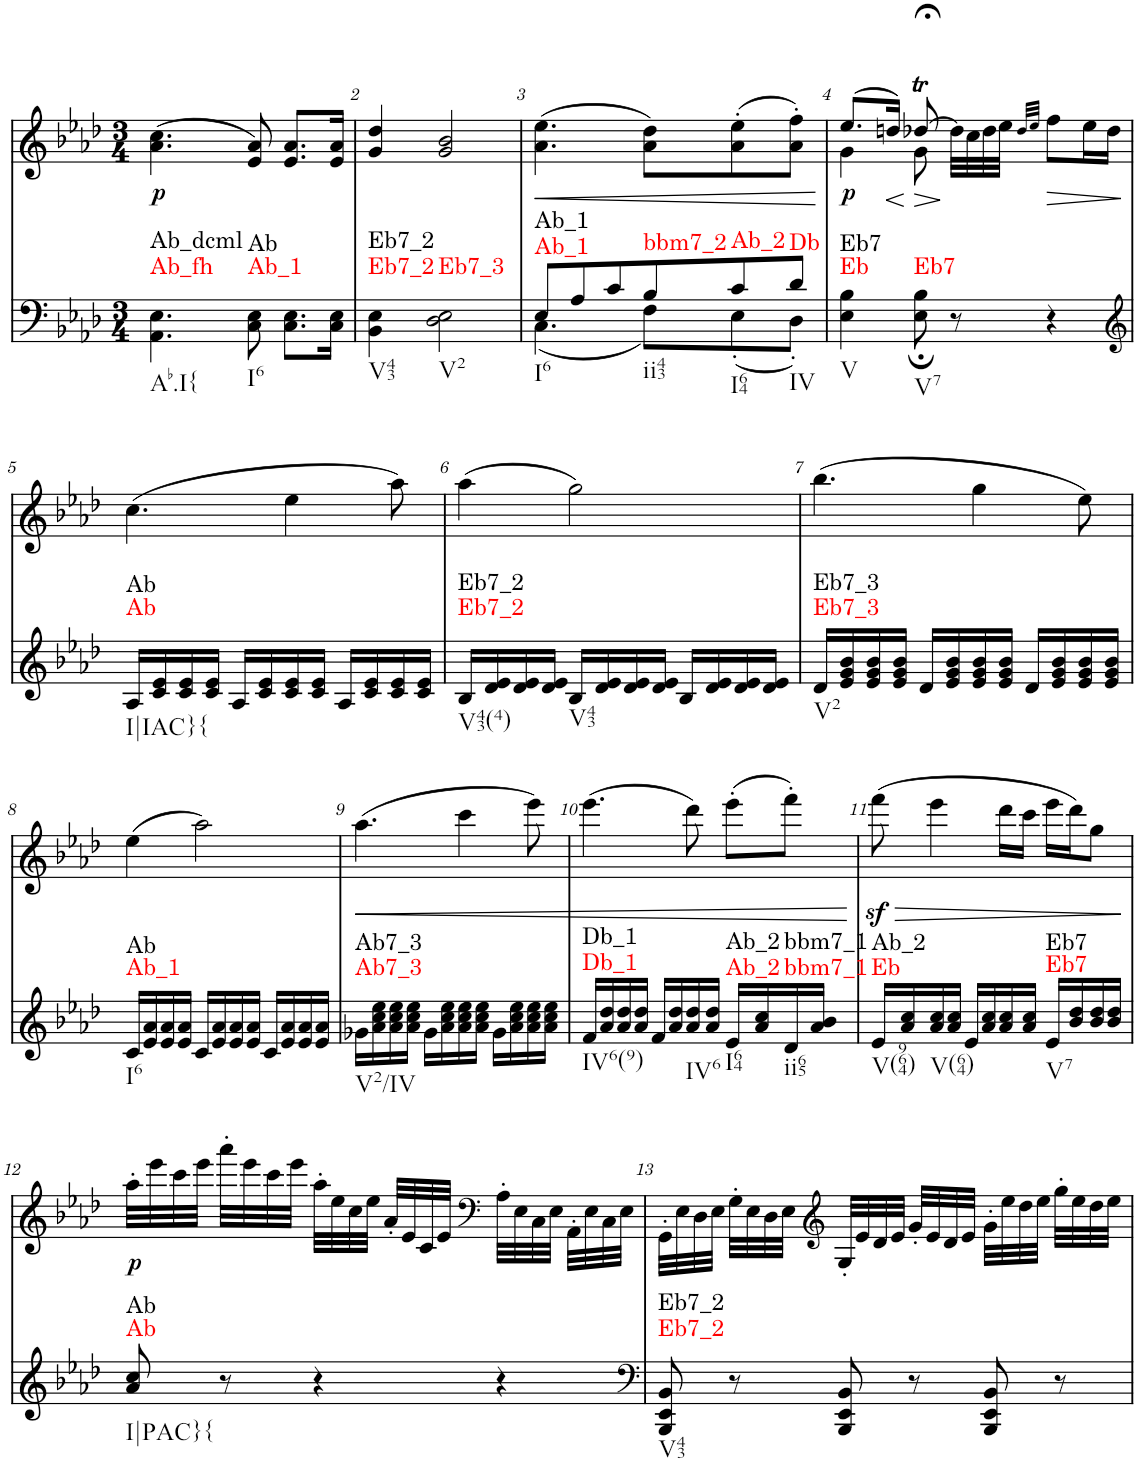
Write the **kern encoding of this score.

**kern	**harte	**kern	**text	**dynam
*part2	*part2	*part1	*part1	*part1
*staff2	*	*staff1	*staff1	*staff1
*I"Piano	*	*I"Piano	*	*
*I'Pno	*	*I'Pno	*	*
*clefF4	*	*clefG2	*	*
*k[b-e-a-d-]	*	*k[b-e-a-d-]	*	*
*A-:	*	*A-:	*	*
*M3/4	*	*M3/4	*	*
=1	=1	=1	=1	=1
!	!LO:H:n=1:kt=Ab_fh	!	!LO:LY:b	!
!	!LO:H:n=2:kt=Ab_dcml	!	!	!
4.AA-\ 4.E-\	N N	(4.a-\ 4.cc\	.	.
!	!LO:H:n=1:kt=Ab_1	!	!	!
!	!LO:H:n=2:kt=Ab	!	!	!
8C\ 8E-\	N N	8e-/ 8a-/)	.	.
8.C\ 8.E-\L	.	8.e-/ 8.a-/L	.	.
16C\ 16E-\Jk	.	16e-/ 16a-/Jk	.	.
=2	=2	=2	=2	=2
!	!LO:H:n=1:kt=Eb7_2	!	!	!
!	!LO:H:n=2:kt=Eb7_2	!	!	!
4BB-\ 4E-\	N N	4g/ 4dd-/	.	.
!	!LO:H:kt=Eb7_3	!	!	!
2D-\ 2E-\	N	2g/ 2b-/	.	.
=3	=3	=3	=3	=3
*^	*	*	*	*
!	!	!LO:H:n=1:kt=Ab_1	!	!	!LO:HP:b
!	!	!LO:H:n=2:kt=Ab_1	!	!	!
8E-/L	(4.C\	N N	(4.a-\ 4.ee-\	.	<
8A-/	.	.	.	.	.
8c/	.	.	.	.	.
!	!	!LO:H:kt=bbm7_2	!	!	!
8B-/	8F\L)	N	8a-\ 8dd-\L)	.	.
!	!	!LO:H:kt=Ab_2	!	!	!
8c/	(8E-'\	N	(8a-\' 8ee-\'	.	.
!	!	!LO:H:kt=Db	!	!	!
8d-/J	8D-'\J)	N	8a-\' 8ff\'J)	.	.
*v	*v	*	*	*	*
.	.	.	.	[
=4	=4	=4	=4	=4
*	*	*^	*	*
!	!LO:H:n=1:kt=Eb	!	!	!LO:LY:b	!
!	!LO:H:n=2:kt=Eb7	!	!	!	!
4E-\ 4B-\	N N	(8.ee-/L	4g\	.	.
!	!	!	!	!	!LO:HP:b
.	.	16ddn/Jk)	.	.	<
!	!LO:H:kt=Eb7	!	!	!	!LO:HP:n=1:b
8E-\; 8B-\;	N	[8dd-X;<T/	8g\	.	[ >
8r	.	8ryy	32dd-\LLL]	.	]
.	.	.	32cc\	.	.
.	.	.	32dd-\	.	.
.	.	.	32ee-\JJJ	.	.
.	.	.	32qdd-/LLL	.	.
.	.	.	32qee-/JJJ	.	.
!	!	!	!	!	!LO:HP:b
4r	.	4ryy	8ff\L	.	>
.	.	.	16ee-\L	.	.
.	.	.	16dd-\JJ	.	.
*	*	*v	*v	*	*
.	.	.	.	]
!!LO:LB:g=z
=5	=5	=5	=5	=5
*clefG2	*	*	*	*
!	!LO:H:n=1:kt=Ab	!	!	!
!	!LO:H:n=2:kt=Ab	!	!	!
16A-/LL	N N	(4.cc\	.	.
16c/ 16e-/	.	.	.	.
16c/ 16e-/	.	.	.	.
16c/ 16e-/JJ	.	.	.	.
16A-/LL	.	.	.	.
16c/ 16e-/	.	.	.	.
16c/ 16e-/	.	4ee-\	.	.
16c/ 16e-/JJ	.	.	.	.
16A-/LL	.	.	.	.
16c/ 16e-/	.	.	.	.
16c/ 16e-/	.	8aa-\)	.	.
16c/ 16e-/JJ	.	.	.	.
=6	=6	=6	=6	=6
!	!LO:H:n=1:kt=Eb7_2	!	!	!
!	!LO:H:n=2:kt=Eb7_2	!	!	!
16B-/LL	N N	(4aa-\	.	.
16d-/ 16e-/	.	.	.	.
16d-/ 16e-/	.	.	.	.
16d-/ 16e-/JJ	.	.	.	.
16B-/LL	.	2gg\)	.	.
16d-/ 16e-/	.	.	.	.
16d-/ 16e-/	.	.	.	.
16d-/ 16e-/JJ	.	.	.	.
16B-/LL	.	.	.	.
16d-/ 16e-/	.	.	.	.
16d-/ 16e-/	.	.	.	.
16d-/ 16e-/JJ	.	.	.	.
=7	=7	=7	=7	=7
!	!LO:H:n=1:kt=Eb7_3	!	!	!
!	!LO:H:n=2:kt=Eb7_3	!	!	!
16d-/LL	N N	(4.bb-\	.	.
16e-/ 16g/ 16b-/	.	.	.	.
16e-/ 16g/ 16b-/	.	.	.	.
16e-/ 16g/ 16b-/JJ	.	.	.	.
16d-/LL	.	.	.	.
16e-/ 16g/ 16b-/	.	.	.	.
16e-/ 16g/ 16b-/	.	4gg\	.	.
16e-/ 16g/ 16b-/JJ	.	.	.	.
16d-/LL	.	.	.	.
16e-/ 16g/ 16b-/	.	.	.	.
16e-/ 16g/ 16b-/	.	8ee-\)	.	.
16e-/ 16g/ 16b-/JJ	.	.	.	.
!!LO:LB:g=z
=8	=8	=8	=8	=8
!	!LO:H:n=1:kt=Ab_1	!	!	!
!	!LO:H:n=2:kt=Ab	!	!	!
16c/LL	N N	(4ee-\	.	.
16e-/ 16a-/	.	.	.	.
16e-/ 16a-/	.	.	.	.
16e-/ 16a-/JJ	.	.	.	.
16c/LL	.	2aa-\)	.	.
16e-/ 16a-/	.	.	.	.
16e-/ 16a-/	.	.	.	.
16e-/ 16a-/JJ	.	.	.	.
16c/LL	.	.	.	.
16e-/ 16a-/	.	.	.	.
16e-/ 16a-/	.	.	.	.
16e-/ 16a-/JJ	.	.	.	.
=9	=9	=9	=9	=9
!	!LO:H:n=1:kt=Ab7_3	!	!	!LO:HP:b
!	!LO:H:n=2:kt=Ab7_3	!	!	!
16g-X\LL	N N	(4.aa-\	.	<
16a-\ 16cc\ 16ee-\	.	.	.	.
16a-\ 16cc\ 16ee-\	.	.	.	.
16a-\ 16cc\ 16ee-\JJ	.	.	.	.
16g-\LL	.	.	.	.
16a-\ 16cc\ 16ee-\	.	.	.	.
16a-\ 16cc\ 16ee-\	.	4ccc\	.	.
16a-\ 16cc\ 16ee-\JJ	.	.	.	.
16g-\LL	.	.	.	.
16a-\ 16cc\ 16ee-\	.	.	.	.
16a-\ 16cc\ 16ee-\	.	8eee-\)	.	.
16a-\ 16cc\ 16ee-\JJ	.	.	.	.
=10	=10	=10	=10	=10
!	!LO:H:n=1:kt=Db_1	!	!	!
!	!LO:H:n=2:kt=Db_1	!	!	!
16f/LL	N N	(4.eee-\	.	.
16a-/ 16dd-/	.	.	.	.
16a-/ 16dd-/	.	.	.	.
16a-/ 16dd-/JJ	.	.	.	.
16f/LL	.	.	.	.
16a-/ 16dd-/	.	.	.	.
16a-/ 16dd-/	.	8ddd-\)	.	.
16a-/ 16dd-/JJ	.	.	.	.
!	!LO:H:n=1:kt=Ab_2	!	!	!
!	!LO:H:n=2:kt=Ab_2	!	!	!
16e-/LL	N N	(8eee-'\L	.	.
16a-/ 16cc/	.	.	.	.
!	!LO:H:n=1:kt=bbm7_1	!	!	!
!	!LO:H:n=2:kt=bbm7_1	!	!	!
16d-/	N N	8fff'\J)	.	.
16a-/ 16b-/JJ	.	.	.	.
.	.	.	.	[
=11	=11	=11	=11	=11
!	!LO:H:n=1:kt=Eb	!	!	!LO:HP:b
!	!LO:H:n=2:kt=Ab_2	!	!	!
16e-/LL	N N	(8fffz<\	.	>
16a-/ 16cc/	.	.	.	.
16a-/ 16cc/	.	4eee-\	.	.
16a-/ 16cc/JJ	.	.	.	.
16e-/LL	.	.	.	.
16a-/ 16cc/	.	.	.	.
16a-/ 16cc/	.	16ddd-\LL	.	.
16a-/ 16cc/JJ	.	16ccc\JJ	.	.
!	!LO:H:n=1:kt=Eb7	!	!	!
!	!LO:H:n=2:kt=Eb7	!	!	!
16e-/LL	N N	16eee-\LL	.	.
16b-/ 16dd-/	.	16ddd-\J)	.	.
16b-/ 16dd-/	.	8gg\J	.	.
16b-/ 16dd-/JJ	.	.	.	.
.	.	.	.	]
!!LO:LB:g=z
=12	=12	=12	=12	=12
!	!LO:H:n=1:kt=Ab	!	!LO:LY:b	!
!	!LO:H:n=2:kt=Ab	!	!	!
8a-/ 8cc/	N N	32aa-'\LLL	.	.
.	.	32eee-\	.	.
.	.	32ccc\	.	.
.	.	32eee-\JJJ	.	.
8r	.	32aaa-'\LLL	.	.
.	.	32eee-\	.	.
.	.	32ccc\	.	.
.	.	32eee-\JJJ	.	.
4r	.	32aa-'\LLL	.	.
.	.	32ee-\	.	.
.	.	32cc\	.	.
.	.	32ee-\JJJ	.	.
.	.	32a-'/LLL	.	.
.	.	32e-/	.	.
.	.	32c/	.	.
.	.	32e-/JJJ	.	.
*	*	*clefF4	*	*
4r	.	32A-'\LLL	.	.
.	.	32E-\	.	.
.	.	32C\	.	.
.	.	32E-\JJJ	.	.
.	.	32AA-'\LLL	.	.
.	.	32E-\	.	.
.	.	32C\	.	.
.	.	32E-\JJJ	.	.
=13	=13	=13	=13	=13
*clefF4	*	*	*	*
!	!LO:H:n=1:kt=Eb7_2	!	!	!
!	!LO:H:n=2:kt=Eb7_2	!	!	!
8BBB-/ 8EE-/ 8BB-/	N N	32GG'\LLL	.	.
.	.	32E-\	.	.
.	.	32D-\	.	.
.	.	32E-\JJJ	.	.
8r	.	32G'\LLL	.	.
.	.	32E-\	.	.
.	.	32D-\	.	.
.	.	32E-\JJJ	.	.
*	*	*clefG2	*	*
8BBB-/ 8EE-/ 8BB-/	.	32G'/LLL	.	.
.	.	32e-/	.	.
.	.	32d-/	.	.
.	.	32e-/JJJ	.	.
8r	.	32g'/LLL	.	.
.	.	32e-/	.	.
.	.	32d-/	.	.
.	.	32e-/JJJ	.	.
8BBB-/ 8EE-/ 8BB-/	.	32g'\LLL	.	.
.	.	32ee-\	.	.
.	.	32dd-\	.	.
.	.	32ee-\JJJ	.	.
8r	.	32gg'\LLL	.	.
.	.	32ee-\	.	.
.	.	32dd-\	.	.
.	.	32ee-\JJJ	.	.
=	=	=	=	=
*-	*-	*-	*-	*-
